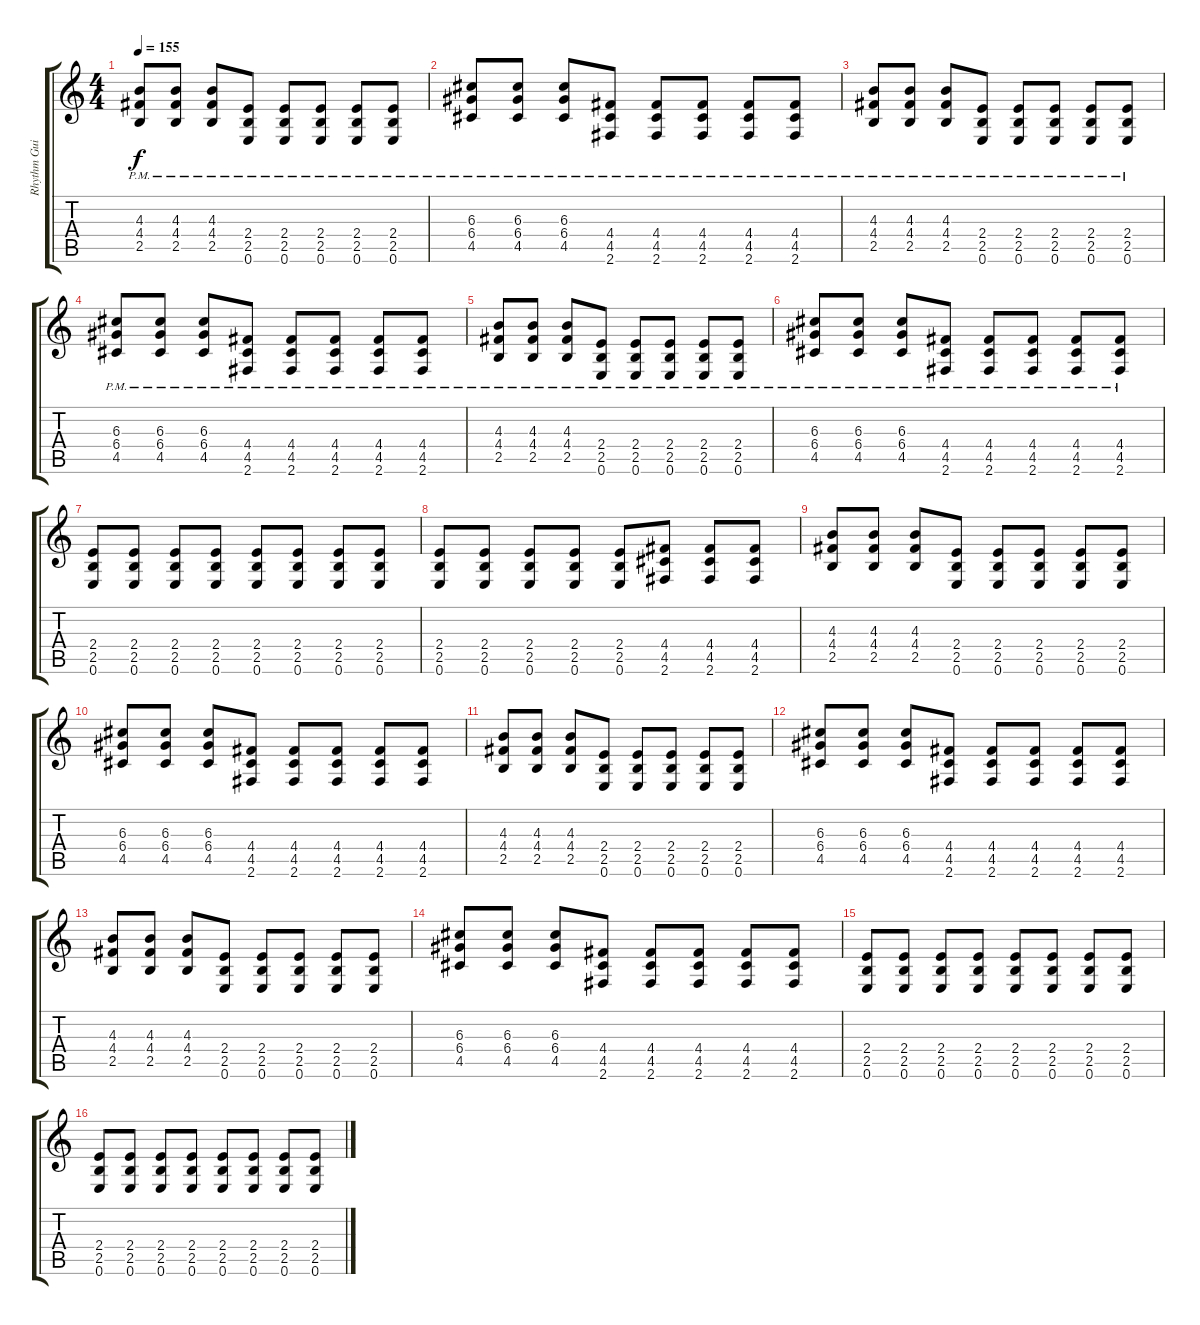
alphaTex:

\track ("Rhythm Guitar" "Rhythm Gui") {instrument distortionguitar}
\staff {score tabs}
\tuning (E4 B3 G3 D3 A2 E2) {hide}
\ts (4 4)
\tempo 155
\clef g2
\ks c
(4.3 4.4 2.5{pm}).8{dy f} (4.3 4.4 2.5{pm}).8 (4.3 4.4 2.5{pm}).8 (2.4 2.5{pm} 0.6{pm}).8 (2.4 2.5{pm} 0.6{pm}).8 (2.4 2.5{pm} 0.6{pm}).8 (2.4 2.5{pm} 0.6{pm}).8 (2.4 2.5{pm} 0.6{pm}).8 |
(6.3 6.4 4.5{pm}).8 (6.3 6.4 4.5{pm}).8 (6.3 6.4 4.5{pm}).8 (4.4 4.5{pm} 2.6{pm}).8 (4.4 4.5{pm} 2.6{pm}).8 (4.4 4.5{pm} 2.6{pm}).8 (4.4 4.5{pm} 2.6{pm}).8 (4.4 4.5{pm} 2.6{pm}).8 |
(4.3 4.4 2.5{pm}).8 (4.3 4.4 2.5{pm}).8 (4.3 4.4 2.5{pm}).8 (2.4 2.5{pm} 0.6{pm}).8 (2.4 2.5{pm} 0.6{pm}).8 (2.4 2.5{pm} 0.6{pm}).8 (2.4 2.5{pm} 0.6{pm}).8 (2.4 2.5{pm} 0.6{pm}).8 |
(6.3 6.4 4.5{pm}).8 (6.3 6.4 4.5{pm}).8 (6.3 6.4 4.5{pm}).8 (4.4 4.5{pm} 2.6{pm}).8 (4.4 4.5{pm} 2.6{pm}).8 (4.4 4.5{pm} 2.6{pm}).8 (4.4 4.5{pm} 2.6{pm}).8 (4.4 4.5{pm} 2.6{pm}).8 |
(4.3 4.4 2.5{pm}).8 (4.3 4.4 2.5{pm}).8 (4.3 4.4 2.5{pm}).8 (2.4 2.5{pm} 0.6{pm}).8 (2.4 2.5{pm} 0.6{pm}).8 (2.4 2.5{pm} 0.6{pm}).8 (2.4 2.5{pm} 0.6{pm}).8 (2.4 2.5{pm} 0.6{pm}).8 |
(6.3 6.4 4.5{pm}).8 (6.3 6.4 4.5{pm}).8 (6.3 6.4 4.5{pm}).8 (4.4 4.5{pm} 2.6{pm}).8 (4.4 4.5{pm} 2.6{pm}).8 (4.4 4.5{pm} 2.6{pm}).8 (4.4 4.5{pm} 2.6{pm}).8 (4.4 4.5{pm} 2.6{pm}).8 |
(2.4 2.5 0.6).8 (2.4 2.5 0.6).8 (2.4 2.5 0.6).8 (2.4 2.5 0.6).8 (2.4 2.5 0.6).8 (2.4 2.5 0.6).8 (2.4 2.5 0.6).8 (2.4 2.5 0.6).8 |
(2.4 2.5 0.6).8 (2.4 2.5 0.6).8 (2.4 2.5 0.6).8 (2.4 2.5 0.6).8 (2.4 2.5 0.6).8 (4.4 4.5 2.6).8 (4.4 4.5 2.6).8 (4.4 4.5 2.6).8 |
(4.3 4.4 2.5).8 (4.3 4.4 2.5).8 (4.3 4.4 2.5).8 (2.4 2.5 0.6).8 (2.4 2.5 0.6).8 (2.4 2.5 0.6).8 (2.4 2.5 0.6).8 (2.4 2.5 0.6).8 |
(6.3 6.4 4.5).8 (6.3 6.4 4.5).8 (6.3 6.4 4.5).8 (4.4 4.5 2.6).8 (4.4 4.5 2.6).8 (4.4 4.5 2.6).8 (4.4 4.5 2.6).8 (4.4 4.5 2.6).8 |
(4.3 4.4 2.5).8 (4.3 4.4 2.5).8 (4.3 4.4 2.5).8 (2.4 2.5 0.6).8 (2.4 2.5 0.6).8 (2.4 2.5 0.6).8 (2.4 2.5 0.6).8 (2.4 2.5 0.6).8 |
(6.3 6.4 4.5).8 (6.3 6.4 4.5).8 (6.3 6.4 4.5).8 (4.4 4.5 2.6).8 (4.4 4.5 2.6).8 (4.4 4.5 2.6).8 (4.4 4.5 2.6).8 (4.4 4.5 2.6).8 |
(4.3 4.4 2.5).8 (4.3 4.4 2.5).8 (4.3 4.4 2.5).8 (2.4 2.5 0.6).8 (2.4 2.5 0.6).8 (2.4 2.5 0.6).8 (2.4 2.5 0.6).8 (2.4 2.5 0.6).8 |
(6.3 6.4 4.5).8 (6.3 6.4 4.5).8 (6.3 6.4 4.5).8 (4.4 4.5 2.6).8 (4.4 4.5 2.6).8 (4.4 4.5 2.6).8 (4.4 4.5 2.6).8 (4.4 4.5 2.6).8 |
(2.4 2.5 0.6).8 (2.4 2.5 0.6).8 (2.4 2.5 0.6).8 (2.4 2.5 0.6).8 (2.4 2.5 0.6).8 (2.4 2.5 0.6).8 (2.4 2.5 0.6).8 (2.4 2.5 0.6).8 |
(2.4 2.5 0.6).8 (2.4 2.5 0.6).8 (2.4 2.5 0.6).8 (2.4 2.5 0.6).8 (2.4 2.5 0.6).8 (2.4 2.5 0.6).8 (2.4 2.5 0.6).8 (2.4 2.5 0.6).8
